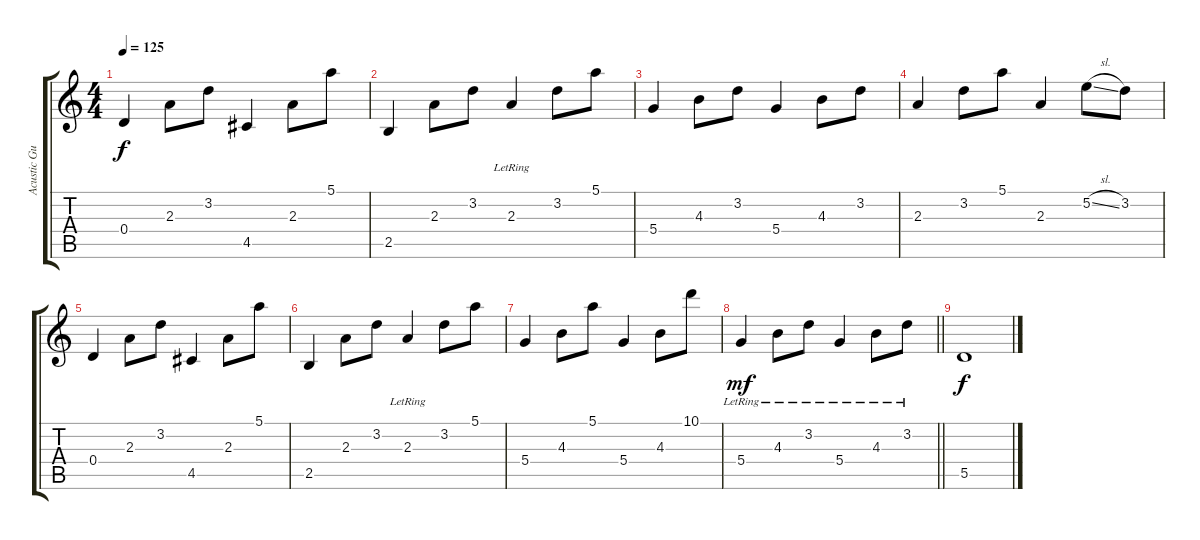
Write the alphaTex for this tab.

\track ("Acustic Guitar" "Acustic Gu") {instrument electricguitarjazz}
\staff {score tabs}
\tuning (E4 B3 G3 D3 A2 E2) {hide}
\ts (4 4)
\tempo 125
\clef g2
\ks c
0.4.4{dy f} 2.3.8 3.2.8 4.5.4 2.3.8 5.1.8 |
2.5.4 2.3.8 3.2.8 2.3{lr}.4 3.2.8 5.1.8 |
5.4.4 4.3.8 3.2.8 5.4.4 4.3.8 3.2.8 |
2.3.4 3.2.8 5.1.8 2.3.4 5.2{sl}.8 3.2.8 |
0.4.4 2.3.8 3.2.8 4.5.4 2.3.8 5.1.8 |
2.5.4 2.3.8 3.2.8 2.3{lr}.4 3.2.8 5.1.8 |
5.4.4 4.3.8 5.1.8 5.4.4 4.3.8 10.1.8 |
\barLineRight lightlight
5.4{lr}.4{dy mf} 4.3{lr}.8 3.2{lr}.8 5.4{lr}.4 4.3{lr}.8 3.2{lr}.8 |
5.5.1{dy f}
